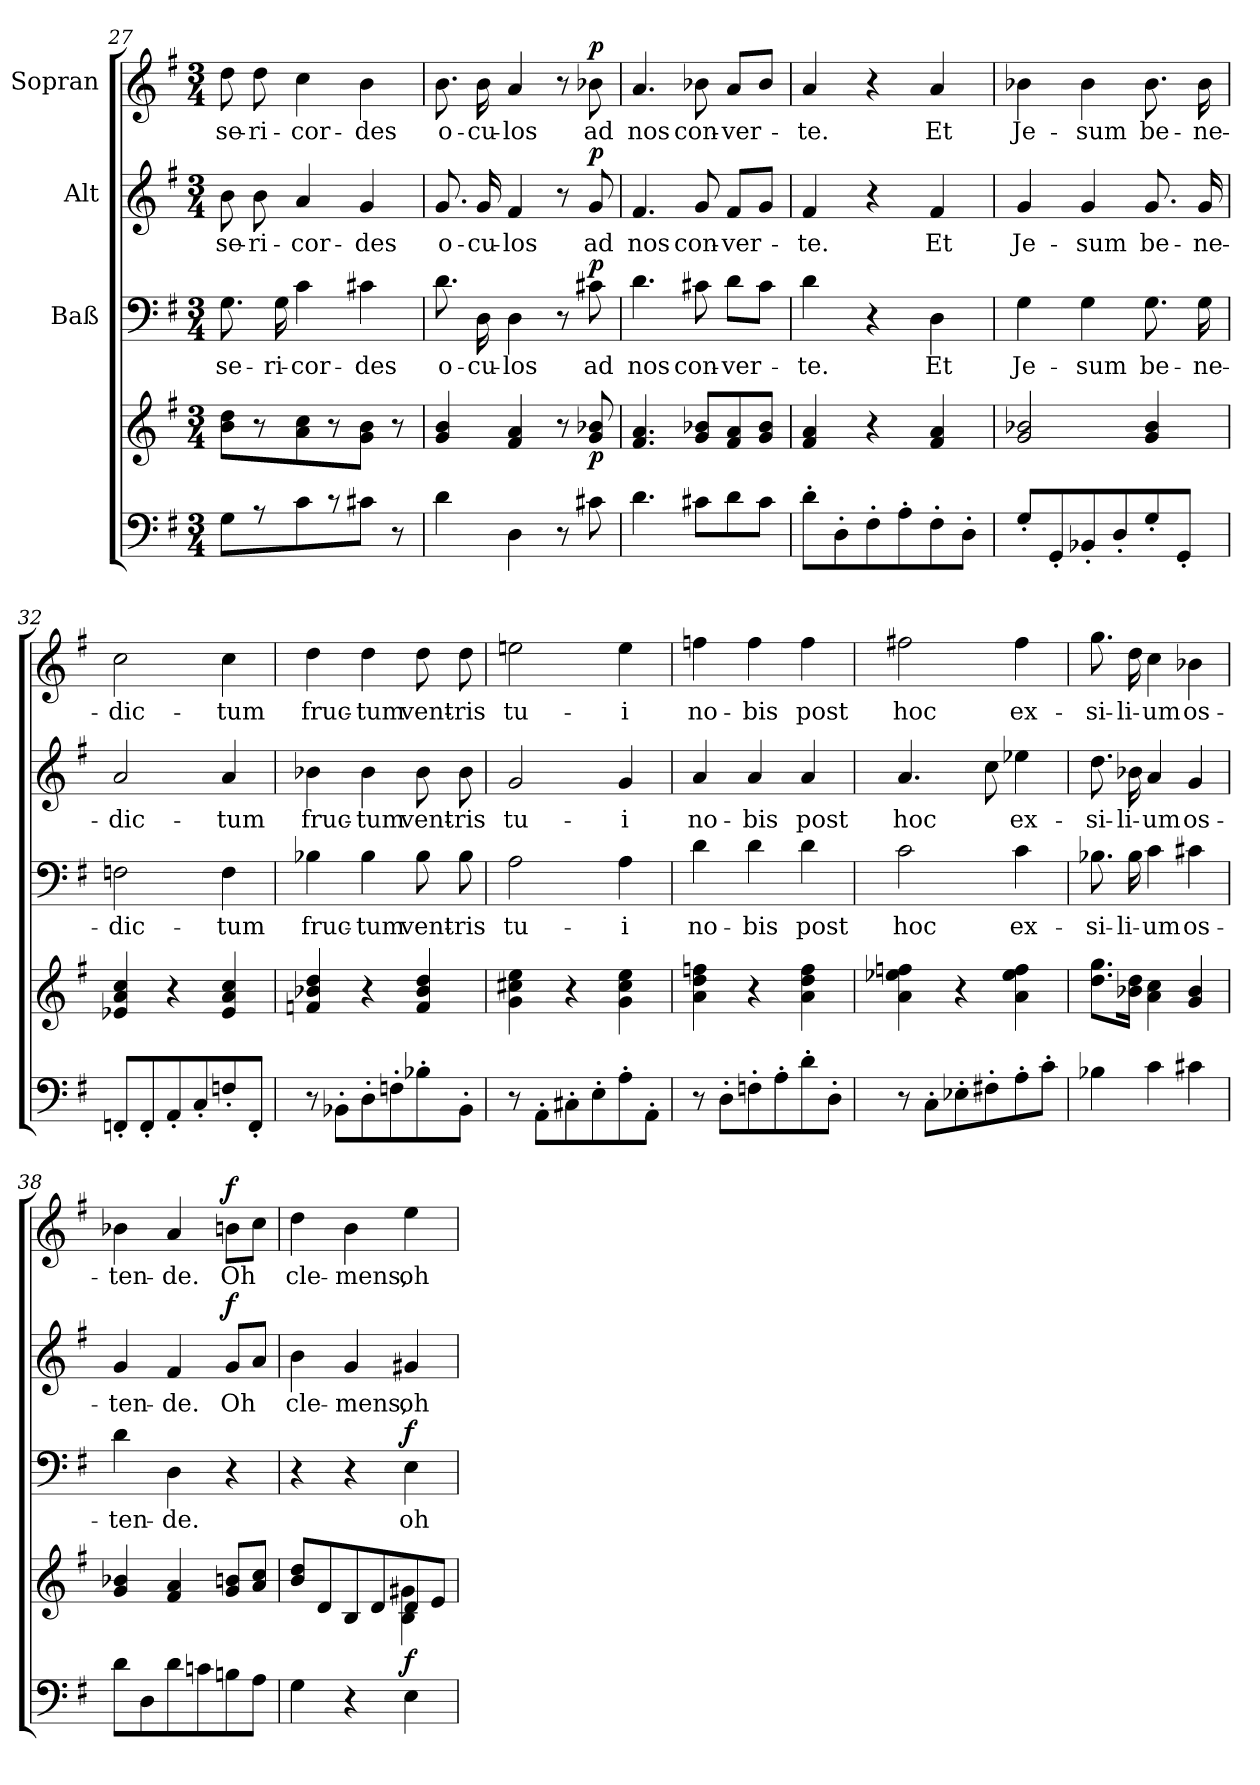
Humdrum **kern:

**kern	**kern	**dynam	**kern	**text	**dynam	**kern	**text	**dynam	**kern	**text	**dynam
*part4	*part4	*part4	*part3	*part3	*part3	*part2	*part2	*part2	*part1	*part1	*part1
*staff5	*staff4	*staff4/5	*staff3	*staff3	*staff3	*staff2	*staff2	*staff2	*staff1	*staff1	*staff1
*	*	*	*I"Baß	*	*	*I"Alt	*	*	*I"Sopran	*	*
*clefF4	*clefG2	*	*clefF4	*	*	*clefG2	*	*	*clefG2	*	*
*k[f#]	*k[f#]	*	*k[f#]	*	*	*k[f#]	*	*	*k[f#]	*	*
*G:	*G:	*	*G:	*	*	*G:	*	*	*G:	*	*
*M3/4	*M3/4	*	*M3/4	*	*	*M3/4	*	*	*M3/4	*	*
=27	=27	=27	=27	=27	=27	=27	=27	=27	=27	=27	=27
!	!	!	!	!LO:LY:b	!	!	!LO:LY:b	!	!	!LO:LY:b	!
8G\L	8b\ 8dd\L	.	8.G\	-se-	.	8b\	-se-	.	8dd\	-se-	.
!	!	!	!	!	!	!	!LO:LY:b	!	!	!LO:LY:b	!
8r	8r	.	.	.	.	8b\	-ri-	.	8dd\	-ri-	.
!	!	!	!	!LO:LY:b	!	!	!	!	!	!	!
.	.	.	16G\	-ri-	.	.	.	.	.	.	.
!	!	!	!	!LO:LY:b	!	!	!LO:LY:b	!	!	!LO:LY:b	!
8c\	8a\ 8cc\	.	4c\	-cor-	.	4a/	-cor-	.	4cc\	-cor-	.
8r	8r	.	.	.	.	.	.	.	.	.	.
!	!	!	!	!LO:LY:b	!	!	!LO:LY:b	!	!	!LO:LY:b	!
8c#X\J	8g\ 8b\J	.	4c#X\	-des	.	4g/	-des	.	4b\	-des	.
8r	8r	.	.	.	.	.	.	.	.	.	.
=28	=28	=28	=28	=28	=28	=28	=28	=28	=28	=28	=28
!	!	!	!	!LO:LY:b	!	!	!LO:LY:b	!	!	!LO:LY:b	!
4d\	4g/ 4b/	.	8.d\	o-	.	8.g/	o-	.	8.b\	o-	.
!	!	!	!	!LO:LY:b	!	!	!LO:LY:b	!	!	!LO:LY:b	!
.	.	.	16D\	-cu-	.	16g/	-cu-	.	16b\	-cu-	.
!	!	!	!	!LO:LY:b	!	!	!LO:LY:b	!	!	!LO:LY:b	!
4D\	4f#/ 4a/	.	4D\	-los	.	4f#/	-los	.	4a/	-los	.
8r	8r	.	8r	.	.	8r	.	.	8r	.	.
!	!	!LO:DY:b	!	!LO:LY:b	!LO:DY:a	!	!LO:LY:b	!LO:DY:a	!	!LO:LY:b	!LO:DY:a
8c#X\	8g/ 8b-X/	p	8c#X\	ad	p	8g/	ad	p	8b-X\	ad	p
!!LO:LB:g=z
=29	=29	=29	=29	=29	=29	=29	=29	=29	=29	=29	=29
!	!	!	!	!LO:LY:b	!	!	!LO:LY:b	!	!	!LO:LY:b	!
4.d\	4.f#/ 4.a/	.	4.d\	nos	.	4.f#/	nos	.	4.a/	nos	.
!	!	!	!	!LO:LY:b	!	!	!LO:LY:b	!	!	!LO:LY:b	!
8c#X\L	8g/ 8b-X/L	.	8c#X\	con-	.	8g/	con-	.	8b-X\	con-	.
!	!	!	!	!LO:LY:b	!	!	!LO:LY:b	!	!	!LO:LY:b	!
8d\	8f#/ 8a/	.	8d\L	-ver-	.	8f#/L	-ver-	.	8a/L	-ver-	.
8c#\J	8g/ 8b-/J	.	8c#\J	.	.	8g/J	.	.	8b-/J	.	.
=30	=30	=30	=30	=30	=30	=30	=30	=30	=30	=30	=30
!	!	!	!	!LO:LY:b	!	!	!LO:LY:b	!	!	!LO:LY:b	!
8d'>\L	4f#/ 4a/	.	4d\	-te.	.	4f#/	-te.	.	4a/	-te.	.
8D'>\	.	.	.	.	.	.	.	.	.	.	.
8F#'>\	4r	.	4r	.	.	4r	.	.	4r	.	.
8A'>\	.	.	.	.	.	.	.	.	.	.	.
!	!	!	!	!LO:LY:b	!	!	!LO:LY:b	!	!	!LO:LY:b	!
8F#'>\	4f#/ 4a/	.	4D\	Et	.	4f#/	Et	.	4a/	Et	.
8D'>\J	.	.	.	.	.	.	.	.	.	.	.
=31	=31	=31	=31	=31	=31	=31	=31	=31	=31	=31	=31
!	!	!	!	!LO:LY:b	!	!	!LO:LY:b	!	!	!LO:LY:b	!
8G'</L	2g/ 2b-X/	.	4G\	Je-	.	4g/	Je-	.	4b-X\	Je-	.
8GG'</	.	.	.	.	.	.	.	.	.	.	.
!	!	!	!	!LO:LY:b	!	!	!LO:LY:b	!	!	!LO:LY:b	!
8BB-X'</	.	.	4G\	-sum	.	4g/	-sum	.	4b-\	-sum	.
8D'</	.	.	.	.	.	.	.	.	.	.	.
!	!	!	!	!LO:LY:b	!	!	!LO:LY:b	!	!	!LO:LY:b	!
8G'</	4g/ 4b-/	.	8.G\	be-	.	8.g/	be-	.	8.b-\	be-	.
8GG'</J	.	.	.	.	.	.	.	.	.	.	.
!	!	!	!	!LO:LY:b	!	!	!LO:LY:b	!	!	!LO:LY:b	!
.	.	.	16G\	-ne-	.	16g/	-ne-	.	16b-\	-ne-	.
=32	=32	=32	=32	=32	=32	=32	=32	=32	=32	=32	=32
!	!	!	!	!LO:LY:b	!	!	!LO:LY:b	!	!	!LO:LY:b	!
8FFn'</L	4e-X/ 4a/ 4cc/	.	2Fn\	-dic-	.	2a/	-dic-	.	2cc\	-dic-	.
8FF'</	.	.	.	.	.	.	.	.	.	.	.
8AA'</	4r	.	.	.	.	.	.	.	.	.	.
8C'</	.	.	.	.	.	.	.	.	.	.	.
!	!	!	!	!LO:LY:b	!	!	!LO:LY:b	!	!	!LO:LY:b	!
8Fn'</	4e-/ 4a/ 4cc/	.	4F\	-tum	.	4a/	-tum	.	4cc\	-tum	.
8FF'</J	.	.	.	.	.	.	.	.	.	.	.
=33	=33	=33	=33	=33	=33	=33	=33	=33	=33	=33	=33
!	!	!	!	!LO:LY:b	!	!	!LO:LY:b	!	!	!LO:LY:b	!
8r	4fn/ 4b-X/ 4dd/	.	4B-X\	fruc-	.	4b-X\	fruc-	.	4dd\	fruc-	.
8BB-X'>\L	.	.	.	.	.	.	.	.	.	.	.
!	!	!	!	!LO:LY:b	!	!	!LO:LY:b	!	!	!LO:LY:b	!
8D'>\	4r	.	4B-\	-tum	.	4b-\	-tum	.	4dd\	-tum	.
8Fn'>\	.	.	.	.	.	.	.	.	.	.	.
!	!	!	!	!LO:LY:b	!	!	!LO:LY:b	!	!	!LO:LY:b	!
8B-X'>\	4f/ 4b-/ 4dd/	.	8B-\	vent-	.	8b-\	vent-	.	8dd\	vent-	.
!	!	!	!	!LO:LY:b	!	!	!LO:LY:b	!	!	!LO:LY:b	!
8BB-'>\J	.	.	8B-\	-ris	.	8b-\	-ris	.	8dd\	-ris	.
!!LO:PB:g=z
=34	=34	=34	=34	=34	=34	=34	=34	=34	=34	=34	=34
!	!	!	!	!LO:LY:b	!	!	!LO:LY:b	!	!	!LO:LY:b	!
8r	4g\ 4cc#X\ 4ee\	.	2A\	tu-	.	2g/	tu-	.	2een\	tu-	.
8AA'>\L	.	.	.	.	.	.	.	.	.	.	.
8C#X'>\	4r	.	.	.	.	.	.	.	.	.	.
8E'>\	.	.	.	.	.	.	.	.	.	.	.
!	!	!	!	!LO:LY:b	!	!	!LO:LY:b	!	!	!LO:LY:b	!
8A'>\	4g\ 4cc#\ 4ee\	.	4A\	-i	.	4g/	-i	.	4ee\	-i	.
8AA'>\J	.	.	.	.	.	.	.	.	.	.	.
=35	=35	=35	=35	=35	=35	=35	=35	=35	=35	=35	=35
!	!	!	!	!LO:LY:b	!	!	!LO:LY:b	!	!	!LO:LY:b	!
8r	4a\ 4dd\ 4ffn\	.	4d\	no-	.	4a/	no-	.	4ffn\	no-	.
8D'>\L	.	.	.	.	.	.	.	.	.	.	.
!	!	!	!	!LO:LY:b	!	!	!LO:LY:b	!	!	!LO:LY:b	!
8Fn'>\	4r	.	4d\	-bis	.	4a/	-bis	.	4ff\	-bis	.
8A'>\	.	.	.	.	.	.	.	.	.	.	.
!	!	!	!	!LO:LY:b	!	!	!LO:LY:b	!	!	!LO:LY:b	!
8d'>\	4a\ 4dd\ 4ff\	.	4d\	post	.	4a/	post	.	4ff\	post	.
8D'>\J	.	.	.	.	.	.	.	.	.	.	.
=36	=36	=36	=36	=36	=36	=36	=36	=36	=36	=36	=36
!	!	!	!	!LO:LY:b	!	!	!LO:LY:b	!	!	!LO:LY:b	!
8r	4a\ 4ee-X\ 4ffn\	.	2c\	hoc	.	4.a/	hoc	.	2ff#X\	hoc	.
8C'>\L	.	.	.	.	.	.	.	.	.	.	.
8E-X'>\	4r	.	.	.	.	.	.	.	.	.	.
8F#X'>\	.	.	.	.	.	8cc\	.	.	.	.	.
!	!	!	!	!LO:LY:b	!	!	!LO:LY:b	!	!	!LO:LY:b	!
8A'>\	4a\ 4ee-\ 4ff\	.	4c\	ex-	.	4ee-X\	ex-	.	4ff#\	ex-	.
8c'>\J	.	.	.	.	.	.	.	.	.	.	.
=37	=37	=37	=37	=37	=37	=37	=37	=37	=37	=37	=37
!	!	!	!	!LO:LY:b	!	!	!LO:LY:b	!	!	!LO:LY:b	!
4B-X\	8.dd\ 8.gg\L	.	8.B-X\	-si-	.	8.dd\	-si-	.	8.gg\	-si-	.
!	!	!	!	!LO:LY:b	!	!	!LO:LY:b	!	!	!LO:LY:b	!
.	16b-X\ 16dd\Jk	.	16B-\	-li-	.	16b-X\	-li-	.	16dd\	-li-	.
!	!	!	!	!LO:LY:b	!	!	!LO:LY:b	!	!	!LO:LY:b	!
4c\	4a\ 4cc\	.	4c\	-um	.	4a/	-um	.	4cc\	-um	.
!	!	!	!	!LO:LY:b	!	!	!LO:LY:b	!	!	!LO:LY:b	!
4c#X\	4g/ 4b-/	.	4c#X\	os-	.	4g/	os-	.	4b-X\	os-	.
!!LO:LB:g=z
=38	=38	=38	=38	=38	=38	=38	=38	=38	=38	=38	=38
!	!	!	!	!LO:LY:b	!	!	!LO:LY:b	!	!	!LO:LY:b	!
8d\L	4g/ 4b-X/	.	4d\	-ten-	.	4g/	-ten-	.	4b-X\	-ten-	.
8D\	.	.	.	.	.	.	.	.	.	.	.
!	!	!	!	!LO:LY:b	!	!	!LO:LY:b	!	!	!LO:LY:b	!
8d\	4f#/ 4a/	.	4D\	-de.	.	4f#/	-de.	.	4a/	-de.	.
8cn\	.	.	.	.	.	.	.	.	.	.	.
!	!	!	!	!	!	!	!LO:LY:b	!LO:DY:a	!	!LO:LY:b	!LO:DY:a
8Bn\	8g/ 8bn/L	.	4r	.	.	8g/L	Oh	f	8bn\L	Oh	f
8A\J	8a/ 8cc/J	.	.	.	.	8a/J	.	.	8cc\J	.	.
=39	=39	=39	=39	=39	=39	=39	=39	=39	=39	=39	=39
*	*^	*	*	*	*	*	*	*	*	*	*
!	!	!	!	!	!	!	!	!LO:LY:b	!	!	!LO:LY:b	!
4G\	8b/ 8dd/L	2ryy	.	4r	.	.	4b\	cle-	.	4dd\	cle-	.
.	8d/	.	.	.	.	.	.	.	.	.	.	.
!	!	!	!	!	!	!	!	!LO:LY:b	!	!	!LO:LY:b	!
4r	8B/	.	.	4r	.	.	4g/	-mens,	.	4b\	-mens,	.
.	8d/	.	.	.	.	.	.	.	.	.	.	.
!	!	!	!LO:DY:a=2	!	!LO:LY:b	!LO:DY:a	!	!LO:LY:b	!	!	!LO:LY:b	!
4E\	8d/	4B\ 4g#X\	f	4E\	oh	f	4g#X/	oh	.	4ee\	oh	.
.	8e/J	.	.	.	.	.	.	.	.	.	.	.
*	*v	*v	*	*	*	*	*	*	*	*	*	*
=	=	=	=	=	=	=	=	=	=	=	=
*-	*-	*-	*-	*-	*-	*-	*-	*-	*-	*-	*-
